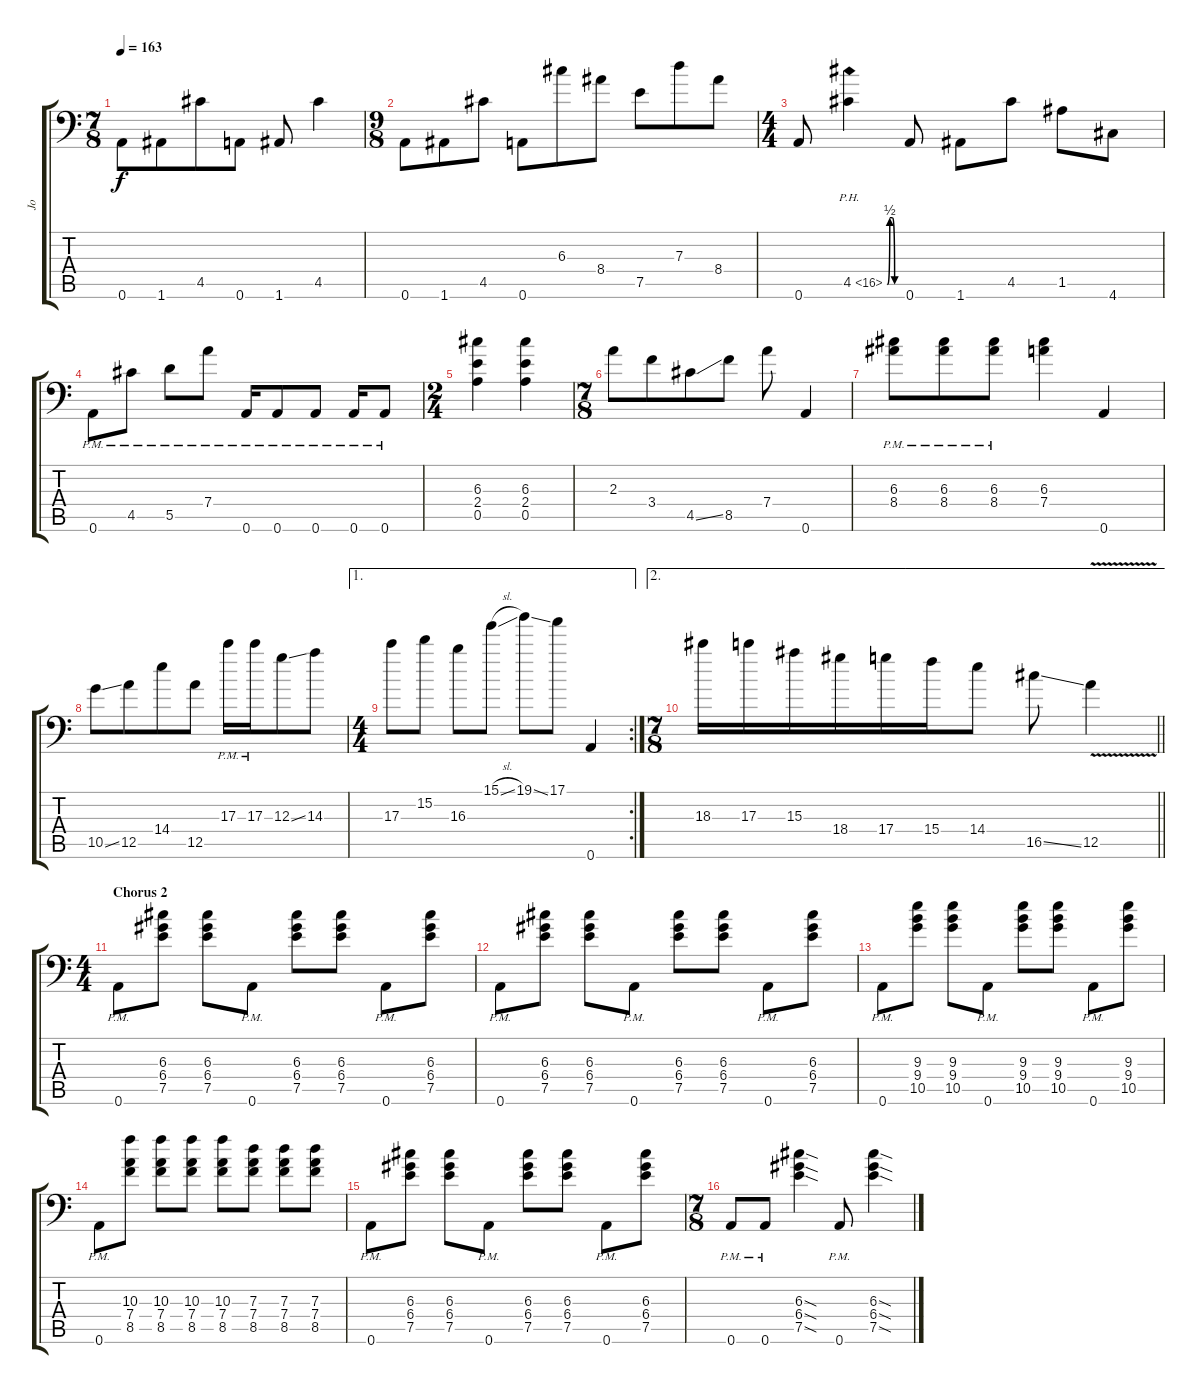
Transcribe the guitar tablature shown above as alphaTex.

\track ("Jo" "Jo") {instrument distortionguitar}
\staff {score tabs}
\tuning (E4 B3 G3 D3 A2 A1) {hide}
\ts (7 8)
\tempo 163
\clef f4
\ks c
0.6.8{dy f} 1.6.8 4.5.8 0.6.8 1.6.8 4.5.4 |
\ts (9 8)
0.6.8 1.6.8 4.5.8 0.6.8 6.3.8 8.4.8 7.5.8 7.3.8 8.4.8 |
\ts (4 4)
0.6.8 4.5{be (custom 0 0 10 2 20 2 30 0 60 0) ph 12}.4 0.6.8 1.6.8 4.5.8 1.5.8 4.6.8 |
0.6{pm}.8 4.5{pm}.8 5.5{pm}.8 7.4{pm}.8 0.6{pm}.16 0.6{pm}.8 0.6{pm}.8 0.6{pm}.16 0.6{pm}.8 |
\ts (2 4)
(6.3 2.4 0.5).4 (6.3 2.4 0.5).4 |
\ts (7 8)
2.3.8 3.4.8 4.5{ss}.8 8.5.8 7.4.8 0.6.4 |
(6.3{pm} 8.4{pm}).8 (6.3{pm} 8.4{pm}).8 (6.3{pm} 8.4{pm}).8 (6.3 7.4).4 0.6.4 |
10.5{ss}.8 12.5.8 14.4.8 12.5.8 17.3{pm}.16 17.3{pm}.16 12.3{ss}.8 14.3.8 |
\ae 1
\rc 2
\ts (4 4)
17.3.8 15.2.8 16.3.8 15.1{sl}.8 19.1{ss}.8 17.1.8 0.6.4 |
\ae 2
\ts (7 8)
\barLineRight lightlight
18.3.16 17.3.16 15.3.16 18.4.16 17.4.16 15.4.16 14.4.8 16.5{ss}.8 12.5{v}.4 |
\ts (4 4)
\section ("" "Chorus 2")
0.6{pm}.8 (6.3 6.4 7.5).8 (6.3 6.4 7.5).8 0.6{pm}.8 (6.3 6.4 7.5).8 (6.3 6.4 7.5).8 0.6{pm}.8 (6.3 6.4 7.5).8 |
0.6{pm}.8 (6.3 6.4 7.5).8 (6.3 6.4 7.5).8 0.6{pm}.8 (6.3 6.4 7.5).8 (6.3 6.4 7.5).8 0.6{pm}.8 (6.3 6.4 7.5).8 |
0.6{pm}.8 (9.3 9.4 10.5).8 (9.3 9.4 10.5).8 0.6{pm}.8 (9.3 9.4 10.5).8 (9.3 9.4 10.5).8 0.6{pm}.8 (9.3 9.4 10.5).8 |
0.6{pm}.8 (10.3 7.4 8.5).8 (10.3 7.4 8.5).8 (10.3 7.4 8.5).8 (10.3 7.4 8.5).8 (7.3 7.4 8.5).8 (7.3 7.4 8.5).8 (7.3 7.4 8.5).8 |
0.6{pm}.8 (6.3 6.4 7.5).8 (6.3 6.4 7.5).8 0.6{pm}.8 (6.3 6.4 7.5).8 (6.3 6.4 7.5).8 0.6{pm}.8 (6.3 6.4 7.5).8 |
\ts (7 8)
0.6{pm}.8 0.6{pm}.8 (6.3{sod} 6.4{sod} 7.5{sod}).4 0.6{pm}.8 (6.3{sod} 6.4{sod} 7.5{sod}).4
